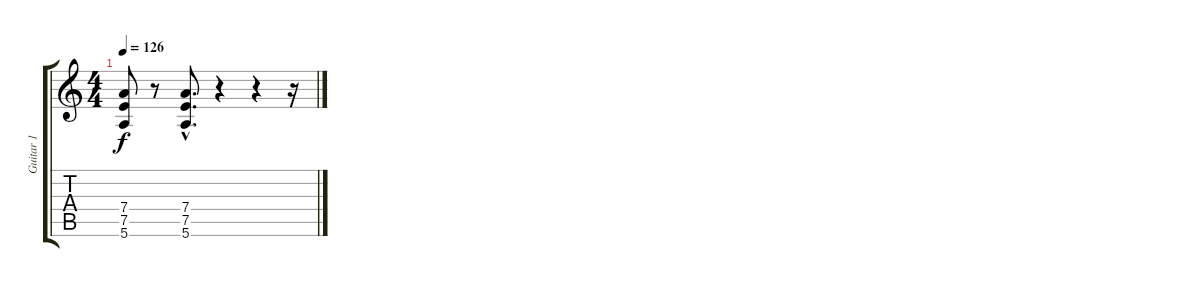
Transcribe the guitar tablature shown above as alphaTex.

\track ("Guitar 1" "Guitar 1") {instrument distortionguitar}
\staff {score tabs}
\tuning (E4 B3 G3 D3 A2 E2) {hide}
\ts (4 4)
\tempo 126
\clef g2
\ks c
(7.4 7.5 5.6).8{dy f} r.8 (7.4{hac} 7.5{hac} 5.6{hac}).8{d} r.4 r.4 r.16
